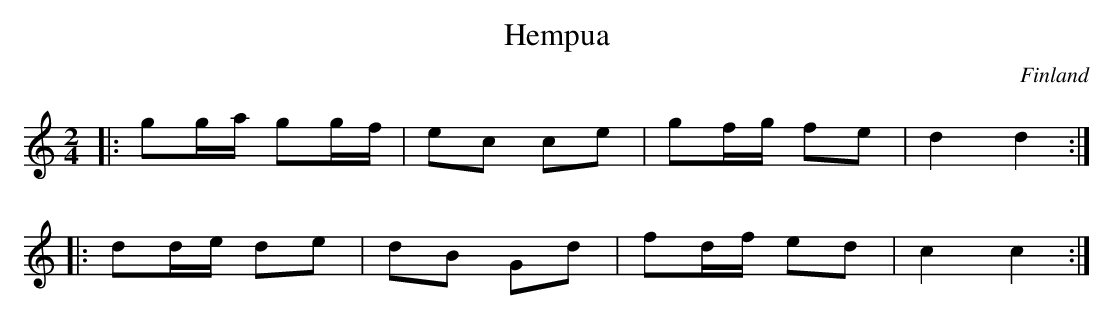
X:1
T: Hempua
O: Finland
M: 2/4
L: 1/16
K: C
|: g2ga g2gf | e2c2 c2e2 | g2fg f2e2 | d4 d4 :|
|: d2de d2e2 | d2B2 G2d2 | f2df e2d2 | c4 c4 :|
